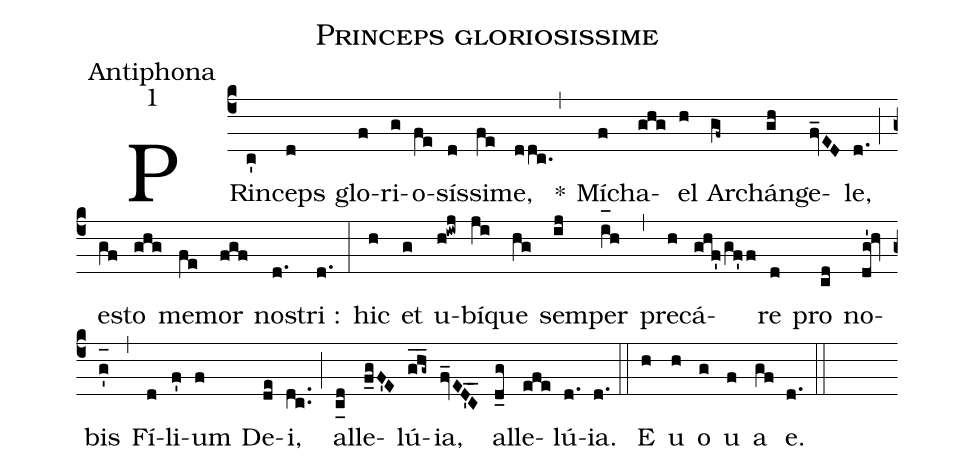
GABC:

name:Princeps gloriosissime;
office-part:Antiphona;
mode:1;
%%
(c4) PRin(c')ceps(d) glo(f)ri(g)o(fe)sís(d)si(fe)me,(ddc.) <clear>*(,) Mí(f)cha(ghg)el(h) Arch(gf~)án(gh)ge(fv_ED)le,(d.) (;) e(gf)sto(ghg) me(fe)mor(fgf) no(d.)stri :(d.) (:) hic(h) et(g) u(h!iwj)bí(ji)que(hg) sem(ij)per(i_[oh:h]h) (,) pre(h)cá(ghf'/gf'f)re(d) pro(cd) no(dg'!hv)bis(g'_[oh:h]) (,) Fí(d)li(f')um(f) De(de)i,(dc..) (;) al(c_[ll:1]d)le(f_gF'E)lú(g_h_g~){ia},(fv_ED'_5C_) al(d_g)le(efe)lú(d.){ia}.(d.) (::) <eu>E(h) u(h) o(g) u(f) a(gf) e.</eu>(d.) (::)
